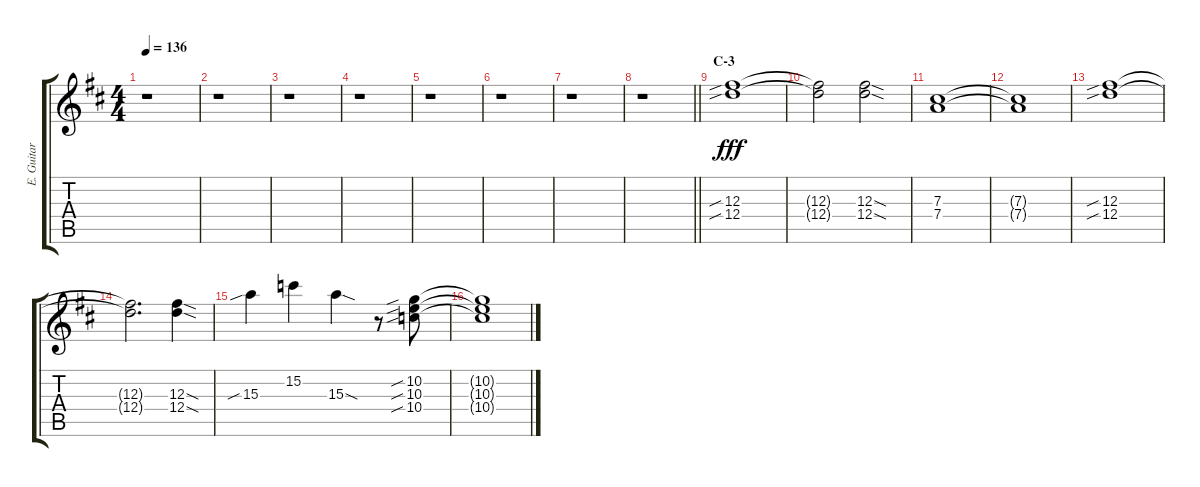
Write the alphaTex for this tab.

\track ("E. Guitar IV" "E. Guitar ") {instrument electricguitarclean}
\staff {score tabs}
\tuning (D4 A3 Gb3 D3 A2 D2) {hide}
\ts (4 4)
\tempo 136
\clef g2
\ks d
r.1{dy fff} |
r.1 |
r.1 |
r.1 |
r.1 |
r.1 |
r.1 |
\barLineRight lightlight
r.1 |
\section ("" "C-3")
(12.3{sib} 12.4{sib}).1 |
(12.3{t} 12.4{t}).2 (12.3{sod} 12.4{sod}).2 |
(7.3 7.4).1 |
(7.3{t} 7.4{t}).1 |
(12.3{sib} 12.4{sib}).1 |
(12.3{t} 12.4{t}).2{d} (12.3{sod} 12.4{sod}).4 |
15.3{sib}.4 15.2.4 15.3{sod}.4 r.8 (10.2{sib} 10.3{sib} 10.4{sib}).8 |
(10.2{t} 10.3{t} 10.4{t}).1
